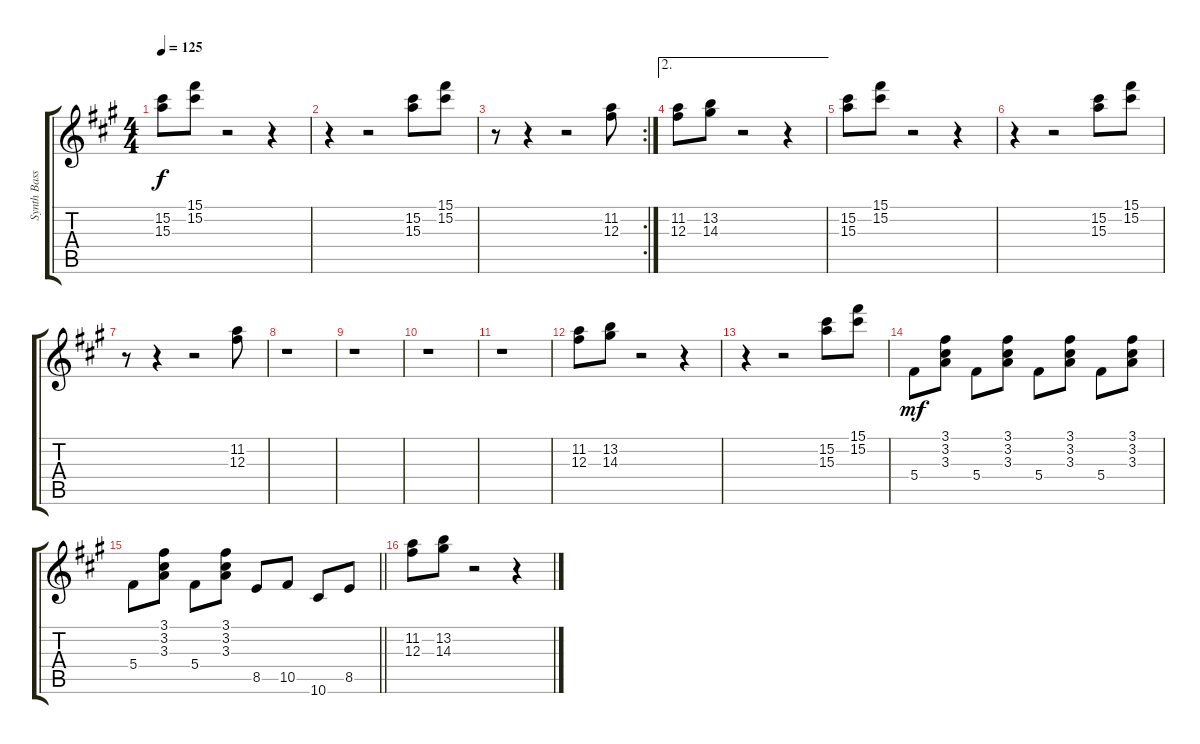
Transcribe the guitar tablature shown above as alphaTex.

\track ("Synth Bass" "Synth Bass") {instrument synthbass1}
\staff {score tabs}
\tuning (Eb4 Bb3 Gb3 Db3 Ab2 Eb2) {hide}
\ts (4 4)
\tempo 125
\clef g2
\ks a
(15.2 15.3).8{dy f} (15.1 15.2).8 r.2 r.4 |
r.4 r.2 (15.2 15.3).8 (15.1 15.2).8 |
\rc 2
r.8 r.4 r.2 (11.2 12.3).8 |
\ae 2
(11.2 12.3).8 (13.2 14.3).8 r.2 r.4 |
(15.2 15.3).8 (15.1 15.2).8 r.2 r.4 |
r.4 r.2 (15.2 15.3).8 (15.1 15.2).8 |
r.8 r.4 r.2 (11.2 12.3).8 |
r.1 |
r.1 |
r.1 |
r.1 |
(11.2 12.3).8 (13.2 14.3).8 r.2 r.4 |
r.4 r.2 (15.2 15.3).8 (15.1 15.2).8 |
5.4.8{dy mf} (3.1 3.2 3.3).8 5.4.8 (3.1 3.2 3.3).8 5.4.8 (3.1 3.2 3.3).8 5.4.8 (3.1 3.2 3.3).8 |
\barLineRight lightlight
5.4.8 (3.1 3.2 3.3).8 5.4.8 (3.1 3.2 3.3).8 8.5.8 10.5.8 10.6.8 8.5.8 |
(11.2 12.3).8 (13.2 14.3).8 r.2 r.4
